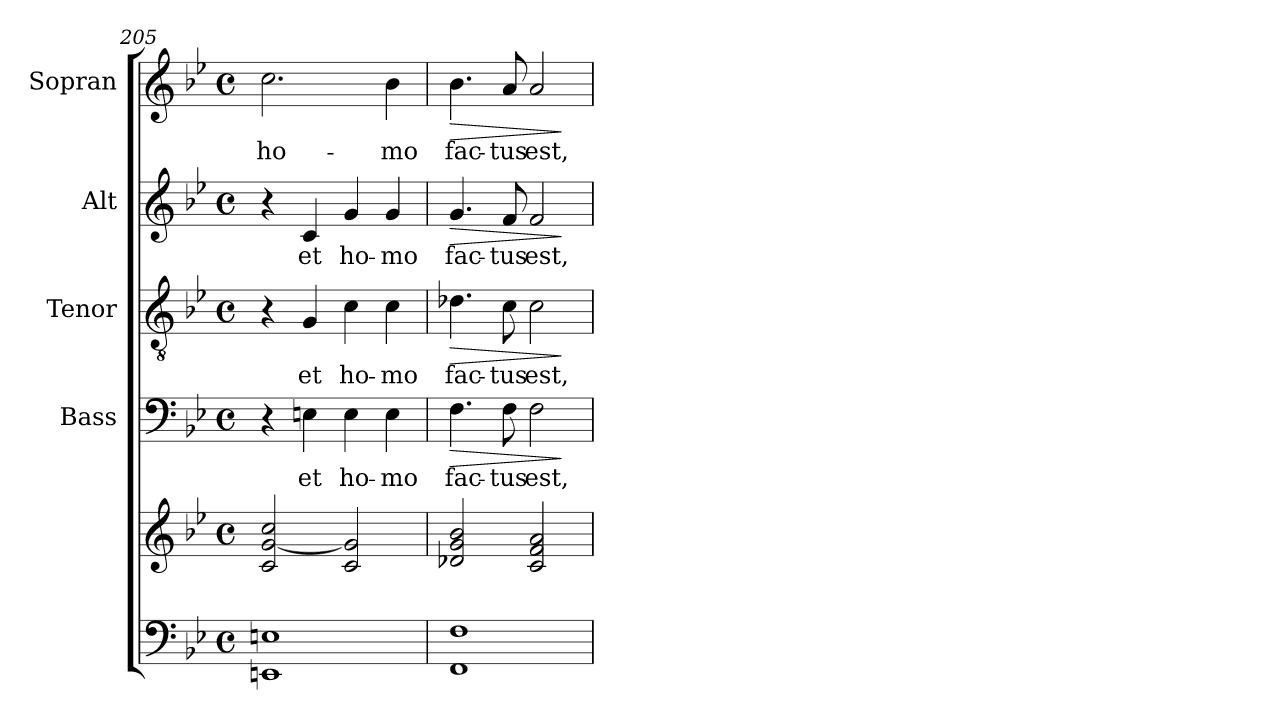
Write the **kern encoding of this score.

**kern	**kern	**kern	**text	**dynam	**kern	**text	**dynam	**kern	**text	**dynam	**kern	**text	**dynam
*part5	*part5	*part4	*part4	*part4	*part3	*part3	*part3	*part2	*part2	*part2	*part1	*part1	*part1
*staff6	*staff5	*staff4	*staff4	*staff4	*staff3	*staff3	*staff3	*staff2	*staff2	*staff2	*staff1	*staff1	*staff1
*	*	*I"Bass	*	*	*I"Tenor	*	*	*I"Alt	*	*	*I"Sopran	*	*
*	*	*I'B.	*	*	*I'T.	*	*	*I'A.	*	*	*I'S.	*	*
*clefF4	*clefG2	*clefF4	*	*	*clefGv2	*	*	*clefG2	*	*	*clefG2	*	*
*k[b-e-]	*k[b-e-]	*k[b-e-]	*	*	*k[b-e-]	*	*	*k[b-e-]	*	*	*k[b-e-]	*	*
*B-:	*B-:	*B-:	*	*	*B-:	*	*	*B-:	*	*	*B-:	*	*
*M4/4	*M4/4	*M4/4	*	*	*M4/4	*	*	*M4/4	*	*	*M4/4	*	*
*met(c)	*met(c)	*met(c)	*	*	*met(c)	*	*	*met(c)	*	*	*met(c)	*	*
=205	=205	=205	=205	=205	=205	=205	=205	=205	=205	=205	=205	=205	=205
!	!	!	!	!	!	!	!	!	!	!	!	!LO:LY:b	!
1EEn 1En	2c/ [>2g/ 2cc/	4r	.	.	4r	.	.	4r	.	.	2.cc\	ho-	.
!	!	!	!LO:LY:b	!	!	!LO:LY:b	!	!	!LO:LY:b	!	!	!	!
.	.	4En\	et	.	4G/	et	.	4c/	et	.	.	.	.
!	!	!	!LO:LY:b	!	!	!LO:LY:b	!	!	!LO:LY:b	!	!	!	!
.	2c/ 2g/]	4E\	ho-	.	4c\	ho-	.	4g/	ho-	.	.	.	.
!	!	!	!LO:LY:b	!	!	!LO:LY:b	!	!	!LO:LY:b	!	!	!LO:LY:b	!
.	.	4E\	-mo	.	4c\	-mo	.	4g/	-mo	.	4b-\	-mo	.
=206	=206	=206	=206	=206	=206	=206	=206	=206	=206	=206	=206	=206	=206
!	!	!	!LO:LY:b	!LO:HP:b	!	!LO:LY:b	!LO:HP:b	!	!LO:LY:b	!LO:HP:b	!	!LO:LY:b	!LO:HP:b
1FF 1F	2d-X/ 2g/ 2b-/	4.F\	fac-	>	4.d-X\	fac-	>	4.g/	fac-	>	4.b-\	fac-	>
!	!	!	!LO:LY:b	!	!	!LO:LY:b	!	!	!LO:LY:b	!	!	!LO:LY:b	!
.	.	8F\	-tus	.	8c\	-tus	.	8f/	-tus	.	8a/	-tus	.
!	!	!	!LO:LY:b	!	!	!LO:LY:b	!	!	!LO:LY:b	!	!	!LO:LY:b	!
.	2c/ 2f/ 2a/	2F\	est,	.	2c\	est,	.	2f/	est,	.	2a/	est,	.
.	.	.	.	]	.	.	]	.	.	]	.	.	]
=	=	=	=	=	=	=	=	=	=	=	=	=	=
*-	*-	*-	*-	*-	*-	*-	*-	*-	*-	*-	*-	*-	*-
